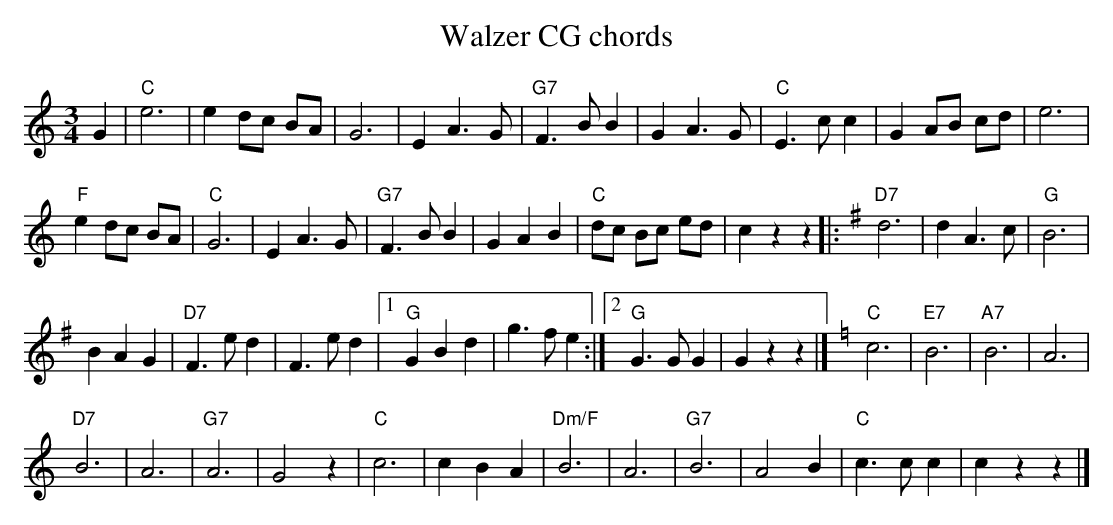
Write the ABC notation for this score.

X:1
T:Walzer CG chords
M:3/4
L:1/4
K:C %%MIDI gchordon
G | "C"e3 | ed/2c/2 B/2A/2 | G3 | EA>G | "G7"F>BB | GA>G | "C"E>cc | G A/2B/2 c/2d/2 | e3 |
"F"e d/2c/2 B/2A/2 | "C"G3 | EA>G | "G7"F>BB | GAB | "C"d/2c/2 B/2c/2 e/2d/2 | czz |: [K:G] "D7"d3 | dA>c | "G"B3 |
BAG | "D7"F>ed | F>ed |1 "G"GBd | g>fe :|2 "G"G>GG | Gzz |] [K:C] "C"c3 | "E7"B3 | "A7"B3 | A3 |
"D7"B3 | A3 | "G7"A3 | G2z | "C"c3 | cBA | "Dm/F"B3 | A3 | "G7"B3 | A2B | "C"c>cc | czz |]
